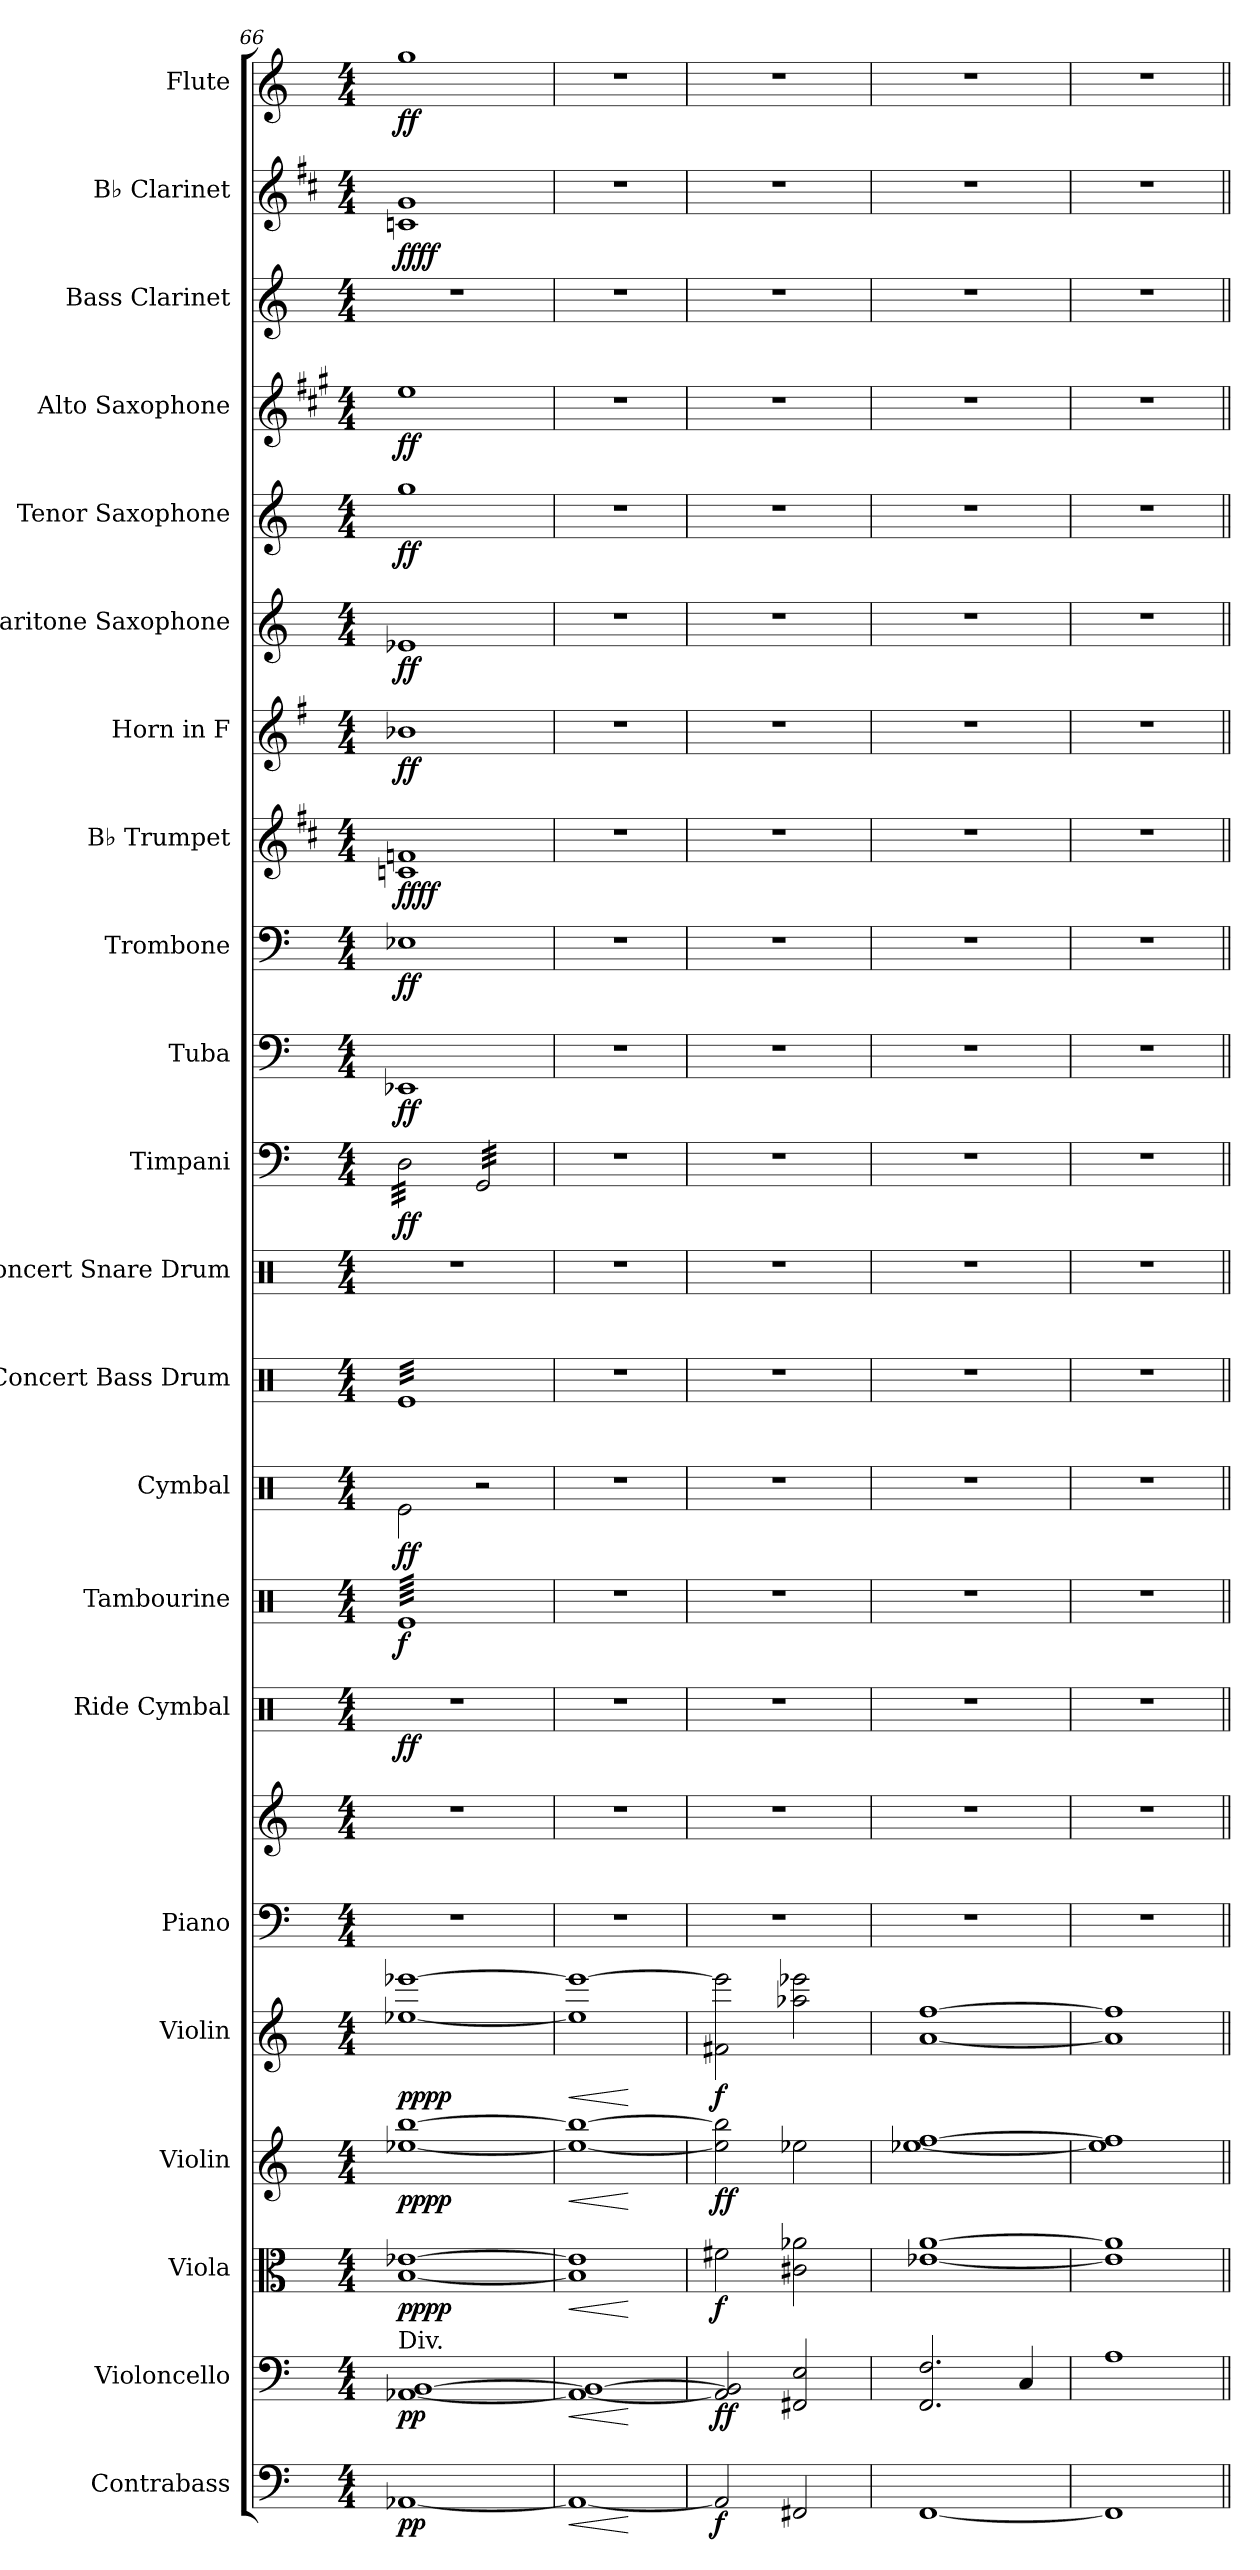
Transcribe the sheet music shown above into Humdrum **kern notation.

**kern	**dynam	**kern	**dynam	**kern	**dynam	**kern	**dynam	**kern	**dynam	**kern	**kern	**kern	**dynam	**kern	**dynam	**kern	**dynam	**kern	**kern	**kern	**dynam	**kern	**dynam	**kern	**dynam	**kern	**dynam	**kern	**dynam	**kern	**dynam	**kern	**dynam	**kern	**dynam	**kern	**kern	**dynam	**kern	**dynam
*part22	*part22	*part21	*part21	*part20	*part20	*part19	*part19	*part18	*part18	*part17	*part17	*part16	*part16	*part15	*part15	*part14	*part14	*part13	*part12	*part11	*part11	*part10	*part10	*part9	*part9	*part8	*part8	*part7	*part7	*part6	*part6	*part5	*part5	*part4	*part4	*part3	*part2	*part2	*part1	*part1
*staff23	*staff23	*staff22	*staff22	*staff21	*staff21	*staff20	*staff20	*staff19	*staff19	*staff18	*staff17	*staff16	*staff16	*staff15	*staff15	*staff14	*staff14	*staff13	*staff12	*staff11	*staff11	*staff10	*staff10	*staff9	*staff9	*staff8	*staff8	*staff7	*staff7	*staff6	*staff6	*staff5	*staff5	*staff4	*staff4	*staff3	*staff2	*staff2	*staff1	*staff1
*I"Contrabass	*	*I"Violoncello	*	*I"Viola	*	*I"Violin	*	*I"Violin	*	*I"Piano	*	*I"Ride Cymbal	*	*I"Tambourine	*	*I"Cymbal	*	*I"Concert Bass Drum	*I"Concert Snare Drum	*I"Timpani	*	*I"Tuba	*	*I"Trombone	*	*I"B♭ Trumpet	*	*I"Horn in F	*	*I"Baritone Saxophone	*	*I"Tenor Saxophone	*	*I"Alto Saxophone	*	*I"Bass Clarinet	*I"B♭ Clarinet	*	*I"Flute	*
*I'Cb.	*	*I'Vc.	*	*I'Vla.	*	*I'Vln.	*	*I'Vln.	*	*I'Pno.	*	*I'R. Cym.	*	*I'Tamb.	*	*I'Cym.	*	*I'Con. BD	*I'Con. Sn.	*I'Timp.	*	*I'Tba.	*	*I'Tbn.	*	*I'B♭ Tpt.	*	*	*	*I'Bar. Sax.	*	*I'T. Sax.	*	*I'A. Sax.	*	*I'B. Cl.	*I'B♭ Cl.	*	*I'Fl.	*
*clefF4	*	*clefF4	*	*clefC3	*	*clefG2	*	*clefG2	*	*clefF4	*clefG2	*clefX	*	*clefX	*	*clefX	*	*clefX	*clefX	*clefF4	*	*clefF4	*	*clefF4	*	*clefG2	*	*clefG2	*	*clefG2	*	*clefG2	*	*clefG2	*	*clefG2	*clefG2	*	*clefG2	*
*ITrd7c12	*	*	*	*	*	*	*	*	*	*	*	*	*	*	*	*	*	*	*	*	*	*	*	*	*	*ITrd1c2	*	*ITrd4c7	*	*ITrd12c21	*	*ITrd8c14	*	*ITrd5c9	*	*ITrd8c14	*ITrd1c2	*	*	*
*k[]	*	*k[]	*	*k[]	*	*k[]	*	*k[]	*	*k[]	*k[]	*k[]	*	*k[]	*	*k[]	*	*k[]	*k[]	*k[]	*	*k[]	*	*k[]	*	*k[]	*	*k[]	*	*k[]	*	*k[]	*	*k[]	*	*k[]	*k[]	*	*k[]	*
*M4/4	*	*M4/4	*	*M4/4	*	*M4/4	*	*M4/4	*	*M4/4	*M4/4	*M4/4	*	*M4/4	*	*M4/4	*	*M4/4	*M4/4	*M4/4	*	*M4/4	*	*M4/4	*	*M4/4	*	*M4/4	*	*M4/4	*	*M4/4	*	*M4/4	*	*M4/4	*M4/4	*	*M4/4	*
=66	=66	=66	=66	=66	=66	=66	=66	=66	=66	=66	=66	=66	=66	=66	=66	=66	=66	=66	=66	=66	=66	=66	=66	=66	=66	=66	=66	=66	=66	=66	=66	=66	=66	=66	=66	=66	=66	=66	=66	=66
!	!	!LO:TX:a:t=Div.	!	!	!	!	!	!	!	!	!	!	!	!	!	!	!	!	!	!	!	!	!	!	!	!	!	!	!	!	!	!	!	!	!	!	!	!	!	!
!	!LO:DY:b	!	!LO:DY:b	!	!LO:DY:b	!	!	!	!	!	!	!	!	!	!	!	!	!	!	!	!	!	!	!	!	!	!	!	!	!	!	!	!	!	!	!	!	!	!	!
!	!	!	!	!	!LO:DY:n=1:b	!	!LO:DY:b	!	!	!	!	!	!	!	!	!	!	!	!	!	!	!	!	!	!	!	!	!	!	!	!	!	!	!	!	!	!	!	!	!
!	!	!	!	!	!	!	!LO:DY:n=1:b	!	!LO:DY:b	!	!	!	!	!	!	!	!	!	!	!	!	!	!	!	!	!	!	!	!	!	!	!	!	!	!	!	!	!	!	!
!	!	!	!	!	!	!	!	!	!LO:DY:n=1:b	!	!	!	!LO:DY:b	!	!LO:DY:b	!	!LO:DY:b	!	!	!	!LO:DY:b	!	!LO:DY:b	!	!LO:DY:b	!	!LO:DY:b	!	!	!	!	!	!	!	!	!	!	!	!	!
!	!	!	!	!	!	!	!	!	!	!	!	!	!	!	!	!	!	!	!	!	!	!	!	!	!	!	!LO:DY:n=1:b	!	!LO:DY:b	!	!LO:DY:b	!	!LO:DY:b	!	!LO:DY:b	!	!	!LO:DY:b	!	!
!	!	!	!	!	!	!	!	!	!	!	!	!	!	!	!	!	!	!	!	!	!	!	!	!	!	!	!	!	!	!	!	!	!	!	!	!	!	!LO:DY:n=1:b	!	!LO:DY:b
*	*	*	*	*	*	*	*	*	*	*	*	*	*	*tremolo	*	*	*	*	*	*	*	*	*	*	*	*	*	*	*	*	*	*	*	*	*	*	*	*	*	*
*	*	*	*	*	*	*	*	*	*	*	*	*	*	*	*	*	*	*tremolo	*	*	*	*	*	*	*	*	*	*	*	*	*	*	*	*	*	*	*	*	*	*
*	*	*	*	*	*	*	*	*	*	*	*	*	*	*	*	*	*	*	*	*tremolo	*	*	*	*	*	*	*	*	*	*	*	*	*	*	*	*	*	*	*	*
[1AAA-X	pp	[1AA-X [1BB	pp	[1B [1e-X	pp pp	[1ee-X [1bb	pp pp	[1ee-X [1eee-X	pp pp	1r	1r	1r	ff	64ReLLLL	f	2Re\	ff	32ReLLL	1r	32D\LLL	ff	1EE-X	ff	1E-X	ff	1B-X 1e-X	ff ff	1e-X	ff	1E-X	ff	1g	ff	1g	ff	1r	1B-X 1f	ff ff	1gg	ff
.	.	.	.	.	.	.	.	.	.	.	.	.	.	64Re	.	.	.	.	.	.	.	.	.	.	.	.	.	.	.	.	.	.	.	.	.	.	.	.	.	.
.	.	.	.	.	.	.	.	.	.	.	.	.	.	64Re	.	.	.	32Re	.	32D\	.	.	.	.	.	.	.	.	.	.	.	.	.	.	.	.	.	.	.	.
.	.	.	.	.	.	.	.	.	.	.	.	.	.	64Re	.	.	.	.	.	.	.	.	.	.	.	.	.	.	.	.	.	.	.	.	.	.	.	.	.	.
.	.	.	.	.	.	.	.	.	.	.	.	.	.	64Re	.	.	.	32Re	.	32D\	.	.	.	.	.	.	.	.	.	.	.	.	.	.	.	.	.	.	.	.
.	.	.	.	.	.	.	.	.	.	.	.	.	.	64Re	.	.	.	.	.	.	.	.	.	.	.	.	.	.	.	.	.	.	.	.	.	.	.	.	.	.
.	.	.	.	.	.	.	.	.	.	.	.	.	.	64Re	.	.	.	32Re	.	32D\	.	.	.	.	.	.	.	.	.	.	.	.	.	.	.	.	.	.	.	.
.	.	.	.	.	.	.	.	.	.	.	.	.	.	64Re	.	.	.	.	.	.	.	.	.	.	.	.	.	.	.	.	.	.	.	.	.	.	.	.	.	.
.	.	.	.	.	.	.	.	.	.	.	.	.	.	64Re	.	.	.	32Re	.	32D\	.	.	.	.	.	.	.	.	.	.	.	.	.	.	.	.	.	.	.	.
.	.	.	.	.	.	.	.	.	.	.	.	.	.	64Re	.	.	.	.	.	.	.	.	.	.	.	.	.	.	.	.	.	.	.	.	.	.	.	.	.	.
.	.	.	.	.	.	.	.	.	.	.	.	.	.	64Re	.	.	.	32Re	.	32D\	.	.	.	.	.	.	.	.	.	.	.	.	.	.	.	.	.	.	.	.
.	.	.	.	.	.	.	.	.	.	.	.	.	.	64Re	.	.	.	.	.	.	.	.	.	.	.	.	.	.	.	.	.	.	.	.	.	.	.	.	.	.
.	.	.	.	.	.	.	.	.	.	.	.	.	.	64Re	.	.	.	32Re	.	32D\	.	.	.	.	.	.	.	.	.	.	.	.	.	.	.	.	.	.	.	.
.	.	.	.	.	.	.	.	.	.	.	.	.	.	64Re	.	.	.	.	.	.	.	.	.	.	.	.	.	.	.	.	.	.	.	.	.	.	.	.	.	.
.	.	.	.	.	.	.	.	.	.	.	.	.	.	64Re	.	.	.	32Re	.	32D\	.	.	.	.	.	.	.	.	.	.	.	.	.	.	.	.	.	.	.	.
.	.	.	.	.	.	.	.	.	.	.	.	.	.	64Re	.	.	.	.	.	.	.	.	.	.	.	.	.	.	.	.	.	.	.	.	.	.	.	.	.	.
.	.	.	.	.	.	.	.	.	.	.	.	.	.	64Re	.	.	.	32Re	.	32D\	.	.	.	.	.	.	.	.	.	.	.	.	.	.	.	.	.	.	.	.
.	.	.	.	.	.	.	.	.	.	.	.	.	.	64Re	.	.	.	.	.	.	.	.	.	.	.	.	.	.	.	.	.	.	.	.	.	.	.	.	.	.
.	.	.	.	.	.	.	.	.	.	.	.	.	.	64Re	.	.	.	32Re	.	32D\	.	.	.	.	.	.	.	.	.	.	.	.	.	.	.	.	.	.	.	.
.	.	.	.	.	.	.	.	.	.	.	.	.	.	64Re	.	.	.	.	.	.	.	.	.	.	.	.	.	.	.	.	.	.	.	.	.	.	.	.	.	.
.	.	.	.	.	.	.	.	.	.	.	.	.	.	64Re	.	.	.	32Re	.	32D\	.	.	.	.	.	.	.	.	.	.	.	.	.	.	.	.	.	.	.	.
.	.	.	.	.	.	.	.	.	.	.	.	.	.	64Re	.	.	.	.	.	.	.	.	.	.	.	.	.	.	.	.	.	.	.	.	.	.	.	.	.	.
.	.	.	.	.	.	.	.	.	.	.	.	.	.	64Re	.	.	.	32Re	.	32D\	.	.	.	.	.	.	.	.	.	.	.	.	.	.	.	.	.	.	.	.
.	.	.	.	.	.	.	.	.	.	.	.	.	.	64Re	.	.	.	.	.	.	.	.	.	.	.	.	.	.	.	.	.	.	.	.	.	.	.	.	.	.
.	.	.	.	.	.	.	.	.	.	.	.	.	.	64Re	.	.	.	32Re	.	32D\	.	.	.	.	.	.	.	.	.	.	.	.	.	.	.	.	.	.	.	.
.	.	.	.	.	.	.	.	.	.	.	.	.	.	64Re	.	.	.	.	.	.	.	.	.	.	.	.	.	.	.	.	.	.	.	.	.	.	.	.	.	.
.	.	.	.	.	.	.	.	.	.	.	.	.	.	64Re	.	.	.	32Re	.	32D\	.	.	.	.	.	.	.	.	.	.	.	.	.	.	.	.	.	.	.	.
.	.	.	.	.	.	.	.	.	.	.	.	.	.	64Re	.	.	.	.	.	.	.	.	.	.	.	.	.	.	.	.	.	.	.	.	.	.	.	.	.	.
.	.	.	.	.	.	.	.	.	.	.	.	.	.	64Re	.	.	.	32Re	.	32D\	.	.	.	.	.	.	.	.	.	.	.	.	.	.	.	.	.	.	.	.
.	.	.	.	.	.	.	.	.	.	.	.	.	.	64Re	.	.	.	.	.	.	.	.	.	.	.	.	.	.	.	.	.	.	.	.	.	.	.	.	.	.
.	.	.	.	.	.	.	.	.	.	.	.	.	.	64Re	.	.	.	32Re	.	32D\JJJ	.	.	.	.	.	.	.	.	.	.	.	.	.	.	.	.	.	.	.	.
.	.	.	.	.	.	.	.	.	.	.	.	.	.	64Re	.	.	.	.	.	.	.	.	.	.	.	.	.	.	.	.	.	.	.	.	.	.	.	.	.	.
.	.	.	.	.	.	.	.	.	.	.	.	.	.	64Re	.	2r	.	32Re	.	32GG/LLL	.	.	.	.	.	.	.	.	.	.	.	.	.	.	.	.	.	.	.	.
.	.	.	.	.	.	.	.	.	.	.	.	.	.	64Re	.	.	.	.	.	.	.	.	.	.	.	.	.	.	.	.	.	.	.	.	.	.	.	.	.	.
.	.	.	.	.	.	.	.	.	.	.	.	.	.	64Re	.	.	.	32Re	.	32GG/	.	.	.	.	.	.	.	.	.	.	.	.	.	.	.	.	.	.	.	.
.	.	.	.	.	.	.	.	.	.	.	.	.	.	64Re	.	.	.	.	.	.	.	.	.	.	.	.	.	.	.	.	.	.	.	.	.	.	.	.	.	.
.	.	.	.	.	.	.	.	.	.	.	.	.	.	64Re	.	.	.	32Re	.	32GG/	.	.	.	.	.	.	.	.	.	.	.	.	.	.	.	.	.	.	.	.
.	.	.	.	.	.	.	.	.	.	.	.	.	.	64Re	.	.	.	.	.	.	.	.	.	.	.	.	.	.	.	.	.	.	.	.	.	.	.	.	.	.
.	.	.	.	.	.	.	.	.	.	.	.	.	.	64Re	.	.	.	32Re	.	32GG/	.	.	.	.	.	.	.	.	.	.	.	.	.	.	.	.	.	.	.	.
.	.	.	.	.	.	.	.	.	.	.	.	.	.	64Re	.	.	.	.	.	.	.	.	.	.	.	.	.	.	.	.	.	.	.	.	.	.	.	.	.	.
.	.	.	.	.	.	.	.	.	.	.	.	.	.	64Re	.	.	.	32Re	.	32GG/	.	.	.	.	.	.	.	.	.	.	.	.	.	.	.	.	.	.	.	.
.	.	.	.	.	.	.	.	.	.	.	.	.	.	64Re	.	.	.	.	.	.	.	.	.	.	.	.	.	.	.	.	.	.	.	.	.	.	.	.	.	.
.	.	.	.	.	.	.	.	.	.	.	.	.	.	64Re	.	.	.	32Re	.	32GG/	.	.	.	.	.	.	.	.	.	.	.	.	.	.	.	.	.	.	.	.
.	.	.	.	.	.	.	.	.	.	.	.	.	.	64Re	.	.	.	.	.	.	.	.	.	.	.	.	.	.	.	.	.	.	.	.	.	.	.	.	.	.
.	.	.	.	.	.	.	.	.	.	.	.	.	.	64Re	.	.	.	32Re	.	32GG/	.	.	.	.	.	.	.	.	.	.	.	.	.	.	.	.	.	.	.	.
.	.	.	.	.	.	.	.	.	.	.	.	.	.	64Re	.	.	.	.	.	.	.	.	.	.	.	.	.	.	.	.	.	.	.	.	.	.	.	.	.	.
.	.	.	.	.	.	.	.	.	.	.	.	.	.	64Re	.	.	.	32Re	.	32GG/	.	.	.	.	.	.	.	.	.	.	.	.	.	.	.	.	.	.	.	.
.	.	.	.	.	.	.	.	.	.	.	.	.	.	64Re	.	.	.	.	.	.	.	.	.	.	.	.	.	.	.	.	.	.	.	.	.	.	.	.	.	.
.	.	.	.	.	.	.	.	.	.	.	.	.	.	64Re	.	.	.	32Re	.	32GG/	.	.	.	.	.	.	.	.	.	.	.	.	.	.	.	.	.	.	.	.
.	.	.	.	.	.	.	.	.	.	.	.	.	.	64Re	.	.	.	.	.	.	.	.	.	.	.	.	.	.	.	.	.	.	.	.	.	.	.	.	.	.
.	.	.	.	.	.	.	.	.	.	.	.	.	.	64Re	.	.	.	32Re	.	32GG/	.	.	.	.	.	.	.	.	.	.	.	.	.	.	.	.	.	.	.	.
.	.	.	.	.	.	.	.	.	.	.	.	.	.	64Re	.	.	.	.	.	.	.	.	.	.	.	.	.	.	.	.	.	.	.	.	.	.	.	.	.	.
.	.	.	.	.	.	.	.	.	.	.	.	.	.	64Re	.	.	.	32Re	.	32GG/	.	.	.	.	.	.	.	.	.	.	.	.	.	.	.	.	.	.	.	.
.	.	.	.	.	.	.	.	.	.	.	.	.	.	64Re	.	.	.	.	.	.	.	.	.	.	.	.	.	.	.	.	.	.	.	.	.	.	.	.	.	.
.	.	.	.	.	.	.	.	.	.	.	.	.	.	64Re	.	.	.	32Re	.	32GG/	.	.	.	.	.	.	.	.	.	.	.	.	.	.	.	.	.	.	.	.
.	.	.	.	.	.	.	.	.	.	.	.	.	.	64Re	.	.	.	.	.	.	.	.	.	.	.	.	.	.	.	.	.	.	.	.	.	.	.	.	.	.
.	.	.	.	.	.	.	.	.	.	.	.	.	.	64Re	.	.	.	32Re	.	32GG/	.	.	.	.	.	.	.	.	.	.	.	.	.	.	.	.	.	.	.	.
.	.	.	.	.	.	.	.	.	.	.	.	.	.	64Re	.	.	.	.	.	.	.	.	.	.	.	.	.	.	.	.	.	.	.	.	.	.	.	.	.	.
.	.	.	.	.	.	.	.	.	.	.	.	.	.	64Re	.	.	.	32Re	.	32GG/	.	.	.	.	.	.	.	.	.	.	.	.	.	.	.	.	.	.	.	.
.	.	.	.	.	.	.	.	.	.	.	.	.	.	64Re	.	.	.	.	.	.	.	.	.	.	.	.	.	.	.	.	.	.	.	.	.	.	.	.	.	.
.	.	.	.	.	.	.	.	.	.	.	.	.	.	64Re	.	.	.	32Re	.	32GG/	.	.	.	.	.	.	.	.	.	.	.	.	.	.	.	.	.	.	.	.
.	.	.	.	.	.	.	.	.	.	.	.	.	.	64Re	.	.	.	.	.	.	.	.	.	.	.	.	.	.	.	.	.	.	.	.	.	.	.	.	.	.
.	.	.	.	.	.	.	.	.	.	.	.	.	.	64Re	.	.	.	32ReJJJ	.	32GG/JJJ	.	.	.	.	.	.	.	.	.	.	.	.	.	.	.	.	.	.	.	.
*	*	*	*	*	*	*	*	*	*	*	*	*	*	*	*	*	*	*	*	*Xtremolo	*	*	*	*	*	*	*	*	*	*	*	*	*	*	*	*	*	*	*	*
*	*	*	*	*	*	*	*	*	*	*	*	*	*	*	*	*	*	*Xtremolo	*	*	*	*	*	*	*	*	*	*	*	*	*	*	*	*	*	*	*	*	*	*
.	.	.	.	.	.	.	.	.	.	.	.	.	.	64ReJJJJ	.	.	.	.	.	.	.	.	.	.	.	.	.	.	.	.	.	.	.	.	.	.	.	.	.	.
*	*	*	*	*	*	*	*	*	*	*	*	*	*	*Xtremolo	*	*	*	*	*	*	*	*	*	*	*	*	*	*	*	*	*	*	*	*	*	*	*	*	*	*
=67	=67	=67	=67	=67	=67	=67	=67	=67	=67	=67	=67	=67	=67	=67	=67	=67	=67	=67	=67	=67	=67	=67	=67	=67	=67	=67	=67	=67	=67	=67	=67	=67	=67	=67	=67	=67	=67	=67	=67	=67
!	!LO:HP:b	!	!LO:HP:b	!	!	!	!	!	!	!	!	!	!	!	!	!	!	!	!	!	!	!	!	!	!	!	!	!	!	!	!	!	!	!	!	!	!	!	!	!
!	!	!	!LO:HP:n=1:b	!	!LO:HP:b	!	!	!	!	!	!	!	!	!	!	!	!	!	!	!	!	!	!	!	!	!	!	!	!	!	!	!	!	!	!	!	!	!	!	!
!	!	!	!	!	!LO:HP:n=1:b	!	!LO:HP:b	!	!	!	!	!	!	!	!	!	!	!	!	!	!	!	!	!	!	!	!	!	!	!	!	!	!	!	!	!	!	!	!	!
!	!	!	!	!	!	!	!LO:HP:n=1:b	!	!LO:HP:b	!	!	!	!	!	!	!	!	!	!	!	!	!	!	!	!	!	!	!	!	!	!	!	!	!	!	!	!	!	!	!
!	!	!	!	!	!	!	!	!	!LO:HP:n=1:b	!	!	!	!	!	!	!	!	!	!	!	!	!	!	!	!	!	!	!	!	!	!	!	!	!	!	!	!	!	!	!
1AAA-_	<	1AA-_ 1BB_	< <	1B] 1e-]	< <	1ee-_ 1bb_	< <	1ee-] 1eee-_	< <	1r	1r	1r	.	1r	.	1r	.	1r	1r	1r	.	1r	.	1r	.	1r	.	1r	.	1r	.	1r	.	1r	.	1r	1r	.	1r	.
.	[	.	[	.	[	.	[	.	[	.	.	.	.	.	.	.	.	.	.	.	.	.	.	.	.	.	.	.	.	.	.	.	.	.	.	.	.	.	.	.
=68	=68	=68	=68	=68	=68	=68	=68	=68	=68	=68	=68	=68	=68	=68	=68	=68	=68	=68	=68	=68	=68	=68	=68	=68	=68	=68	=68	=68	=68	=68	=68	=68	=68	=68	=68	=68	=68	=68	=68	=68
!	!LO:DY:b	!	!LO:DY:b	!	!	!	!	!	!	!	!	!	!	!	!	!	!	!	!	!	!	!	!	!	!	!	!	!	!	!	!	!	!	!	!	!	!	!	!	!
!	!	!	!LO:DY:n=1:b	!	!LO:DY:b	!	!LO:DY:b	!	!	!	!	!	!	!	!	!	!	!	!	!	!	!	!	!	!	!	!	!	!	!	!	!	!	!	!	!	!	!	!	!
!	!	!	!	!	!	!	!LO:DY:n=1:b	!	!LO:DY:b	!	!	!	!	!	!	!	!	!	!	!	!	!	!	!	!	!	!	!	!	!	!	!	!	!	!	!	!	!	!	!
2AAA-/]	f	2AA-/] 2BB/]	f f	2f#X\	f	2ee-\] 2bb\]	f f	2f#X\ 2eee-\]	f	1r	1r	1r	.	1r	.	1r	.	1r	1r	1r	.	1r	.	1r	.	1r	.	1r	.	1r	.	1r	.	1r	.	1r	1r	.	1r	.
2FFF#X/	.	2FF#X/ 2E/	[	2c#X\ 2a-X\	[	2ee-X\	[	2aa-X\ 2eee-X\	[	.	.	.	.	.	.	.	.	.	.	.	.	.	.	.	.	.	.	.	.	.	.	.	.	.	.	.	.	.	.	.
!!LO:PB:g=z
=69	=69	=69	=69	=69	=69	=69	=69	=69	=69	=69	=69	=69	=69	=69	=69	=69	=69	=69	=69	=69	=69	=69	=69	=69	=69	=69	=69	=69	=69	=69	=69	=69	=69	=69	=69	=69	=69	=69	=69	=69
[1FFF	.	2.FF/ 2.F/	.	[1e-X [1a	.	[1ee-X [1ff	.	[1a [1ff	.	1r	1r	1r	.	1r	.	1r	.	1r	1r	1r	.	1r	.	1r	.	1r	.	1r	.	1r	.	1r	.	1r	.	1r	1r	.	1r	.
.	.	4C/	.	.	.	.	.	.	.	.	.	.	.	.	.	.	.	.	.	.	.	.	.	.	.	.	.	.	.	.	.	.	.	.	.	.	.	.	.	.
=70	=70	=70	=70	=70	=70	=70	=70	=70	=70	=70	=70	=70	=70	=70	=70	=70	=70	=70	=70	=70	=70	=70	=70	=70	=70	=70	=70	=70	=70	=70	=70	=70	=70	=70	=70	=70	=70	=70	=70	=70
1FFF]	.	1A	.	1e-] 1a]	.	1ee-] 1ff]	.	1a] 1ff]	.	1r	1r	1r	.	1r	.	1r	.	1r	1r	1r	.	1r	.	1r	.	1r	.	1r	.	1r	.	1r	.	1r	.	1r	1r	.	1r	.
=||	=||	=||	=||	=||	=||	=||	=||	=||	=||	=||	=||	=||	=||	=||	=||	=||	=||	=||	=||	=||	=||	=||	=||	=||	=||	=||	=||	=||	=||	=||	=||	=||	=||	=||	=||	=||	=||	=||	=||	=||
*-	*-	*-	*-	*-	*-	*-	*-	*-	*-	*-	*-	*-	*-	*-	*-	*-	*-	*-	*-	*-	*-	*-	*-	*-	*-	*-	*-	*-	*-	*-	*-	*-	*-	*-	*-	*-	*-	*-	*-	*-
